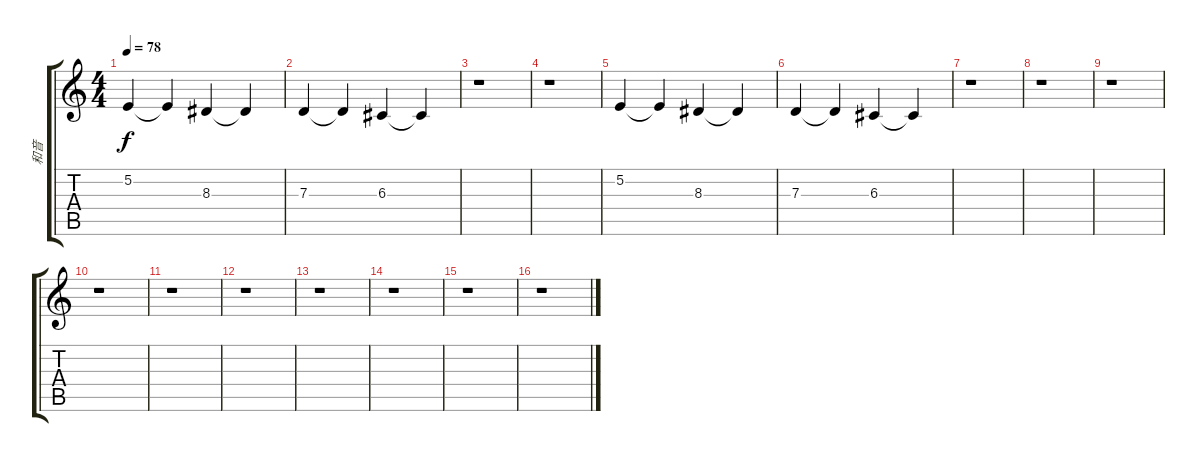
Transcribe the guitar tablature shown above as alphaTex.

\track ("和音" "和音") {instrument pad7halo}
\staff {score tabs}
\tuning (E4 B3 G3 D3 A2 E2) {hide}
\ts (4 4)
\tempo 78
\clef g2
\ks c
5.2.4{dy f} 5.2{t}.4 8.3.4 8.3{t}.4 |
7.3.4 7.3{t}.4 6.3.4 6.3{t}.4 |
r.1 |
r.1 |
5.2.4 5.2{t}.4 8.3.4 8.3{t}.4 |
7.3.4 7.3{t}.4 6.3.4 6.3{t}.4 |
r.1 |
r.1 |
r.1 |
r.1 |
r.1 |
r.1 |
r.1 |
r.1 |
r.1 |
r.1
